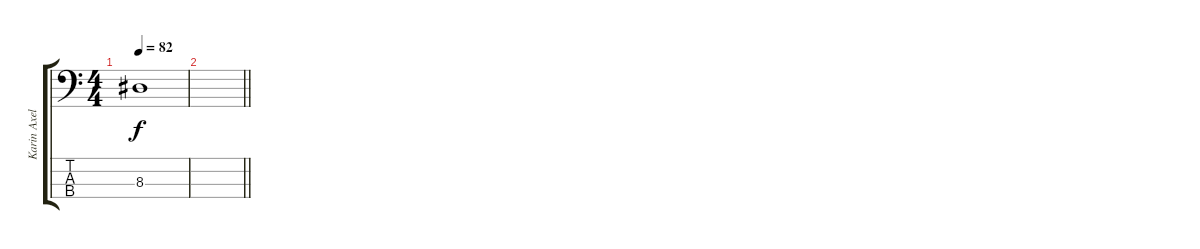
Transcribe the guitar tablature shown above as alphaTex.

\track ("Karin Axelsson" "Karin Axel") {instrument electricbassfinger}
\staff {score tabs}
\tuning (F2 C2 G1 C1) {hide}
\ts (4 4)
\tempo 82
\clef f4
\ks c
8.3.1{dy f} |
\barLineRight lightlight
